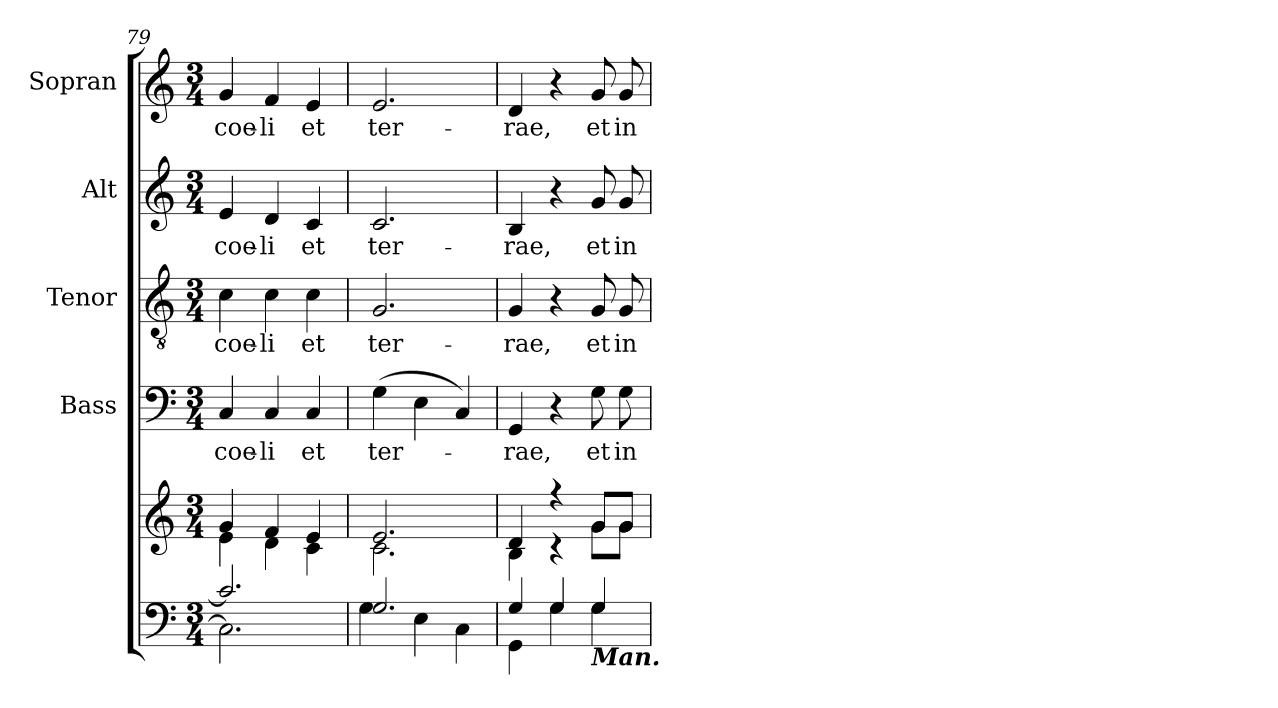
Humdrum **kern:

**kern	**kern	**kern	**text	**kern	**text	**kern	**text	**kern	**text
*part5	*part5	*part4	*part4	*part3	*part3	*part2	*part2	*part1	*part1
*staff6	*staff5	*staff4	*staff4	*staff3	*staff3	*staff2	*staff2	*staff1	*staff1
*	*	*I"Bass	*	*I"Tenor	*	*I"Alt	*	*I"Sopran	*
*	*	*I'B.	*	*I'T.	*	*I'A.	*	*I'S.	*
*clefF4	*clefG2	*clefF4	*	*clefGv2	*	*clefG2	*	*clefG2	*
*k[]	*k[]	*k[]	*	*k[]	*	*k[]	*	*k[]	*
*C:	*C:	*C:	*	*C:	*	*C:	*	*C:	*
*M3/4	*M3/4	*M3/4	*	*M3/4	*	*M3/4	*	*M3/4	*
=79	=79	=79	=79	=79	=79	=79	=79	=79	=79
*^	*^	*	*	*	*	*	*	*	*
!	!	!	!	!	!LO:LY:b	!	!LO:LY:b	!	!LO:LY:b	!	!LO:LY:b
2.c/]	2.C\]	4g/	4e\	4C/	coe-	4c\	coe-	4e/	coe-	4g/	coe-
!	!	!	!	!	!LO:LY:b	!	!LO:LY:b	!	!LO:LY:b	!	!LO:LY:b
.	.	4f/	4d\	4C/	-li	4c\	-li	4d/	-li	4f/	-li
!	!	!	!	!	!LO:LY:b	!	!LO:LY:b	!	!LO:LY:b	!	!LO:LY:b
.	.	4e/	4c\	4C/	et	4c\	et	4c/	et	4e/	et
=80	=80	=80	=80	=80	=80	=80	=80	=80	=80	=80	=80
!	!	!	!	!	!LO:LY:b	!	!LO:LY:b	!	!LO:LY:b	!	!LO:LY:b
2.G/	4G\	2.e/	2.c\	(>4G\	ter-	2.G/	ter-	2.c/	ter-	2.e/	ter-
.	4E\	.	.	4E\	.	.	.	.	.	.	.
.	4C\	.	.	4C/)	.	.	.	.	.	.	.
=81	=81	=81	=81	=81	=81	=81	=81	=81	=81	=81	=81
!	!	!	!	!	!LO:LY:b	!	!LO:LY:b	!	!LO:LY:b	!	!LO:LY:b
4G/	4GG\	4d/	4B\	4GG/	-rae,	4G/	-rae,	4B/	-rae,	4d/	-rae,
4G/	4G\	4r	4r	4r	.	4r	.	4r	.	4r	.
!LO:TX:b:Bi:t=Man.	!	!	!	!	!	!	!	!	!	!	!
!	!	!	!	!	!LO:LY:b	!	!LO:LY:b	!	!LO:LY:b	!	!LO:LY:b
4G/	4G\	8g/L	8g\L	8G\	et	8G/	et	8g/	et	8g/	et
!	!	!	!	!	!LO:LY:b	!	!LO:LY:b	!	!LO:LY:b	!	!LO:LY:b
.	.	8g/J	8g\J	8G\	in	8G/	in	8g/	in	8g/	in
*v	*v	*	*	*	*	*	*	*	*	*	*
*	*v	*v	*	*	*	*	*	*	*	*
=	=	=	=	=	=	=	=	=	=
*-	*-	*-	*-	*-	*-	*-	*-	*-	*-
